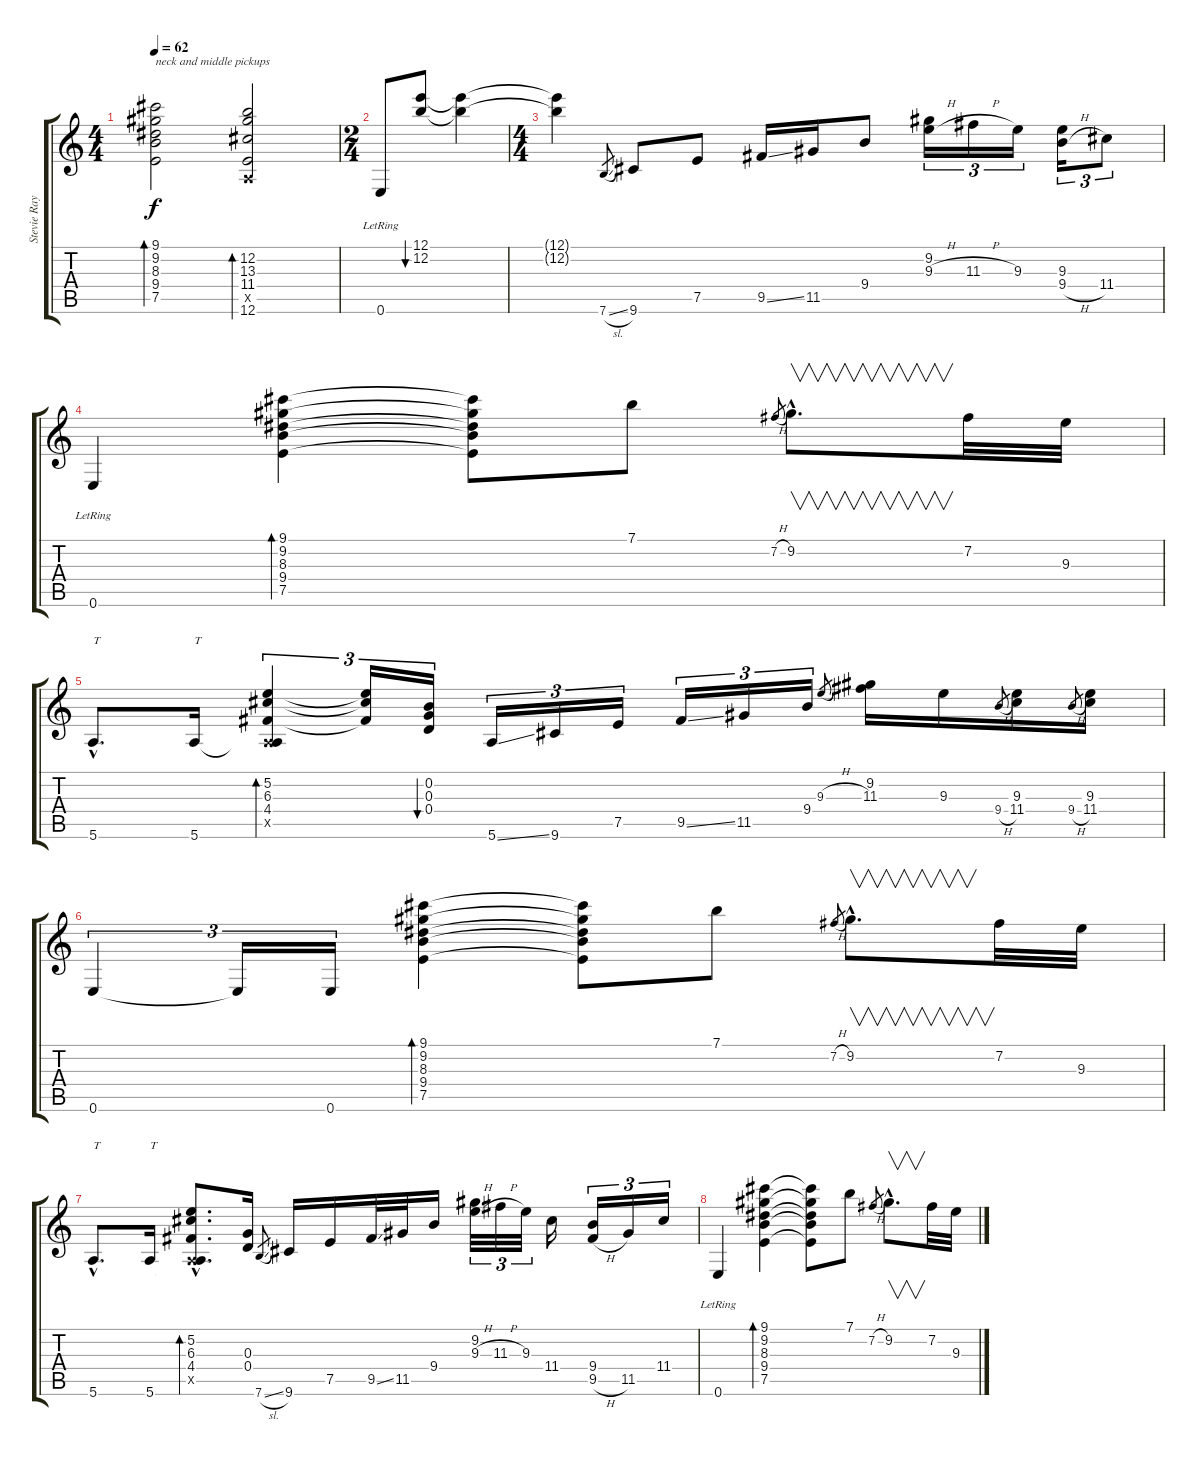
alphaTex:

\track ("Stevie Ray Vaughan" "Stevie Ray") {instrument acousticguitarnylon}
\staff {score tabs}
\tuning (E4 B3 G3 D3 A2 E2) {hide}
\ts (4 4)
\tempo 62
\clef g2
\ks c
(9.1 9.2 8.3 9.4 7.5).2{bd 120 txt "neck and middle pickups" dy f instrument acousticguitarnylon} (12.2 13.3 11.4 0.5{x} 12.6).2{bd 120} |
\ts (2 4)
0.6{lr}.8 (12.1 12.2).8{bu 120} (12.1{t} 12.2{t}).4 |
\ts (4 4)
(12.1{t} 12.2{t}).4 7.6{sl}.8{gr} 9.6.8 7.5.8 9.5{ss}.16 11.5.16 9.4.8 (9.2 9.3{h}).16{tu (3 2)} 11.3{h}.16{tu (3 2)} 9.3.16{tu (3 2)} (9.3 9.4{h}).16{tu (3 2)} 11.4.8{tu (3 2)} |
0.6{lr}.4 (9.1 9.2 8.3 9.4 7.5).4{bd 30} (9.1{t} 9.2{t} 8.3{t} 9.4{t} 7.5{t}).8 7.1.8 7.2{h}.8{gr} 9.2{hac}.8{v d} 7.2.32 9.3.32 |
5.6{hac}.8{d txt "T"} 5.6.16{txt "T"} (5.2 6.3 4.4 0.5{x} 5.6{t}).4{tu (3 2) bd 30} (5.2{t} 6.3{t} 4.4{t}).16{tu (3 2)} (0.2 0.3 0.4).16{tu (3 2) bu 30} 5.6{ss}.16{tu (3 2)} 9.6.16{tu (3 2)} 7.5.16{tu (3 2)} 9.5{ss}.16{tu (3 2)} 11.5.16{tu (3 2)} 9.4.16{tu (3 2)} 9.3{h}.8{gr} (9.2 11.3).16 9.3.16 9.4{h}.8{gr} (9.3 11.4).16 9.4{h}.8{gr} (9.3 11.4).16 |
0.6.4{tu (3 2)} 0.6{t}.16{tu (3 2)} 0.6.16{tu (3 2)} (9.1 9.2 8.3 9.4 7.5).4{bd 30} (9.1{t} 9.2{t} 8.3{t} 9.4{t} 7.5{t}).8 7.1.8 7.2{h}.8{gr} 9.2{hac}.8{v d} 7.2.32 9.3.32 |
5.6{hac}.8{d txt "T"} 5.6.16{txt "T"} (5.2{hac} 6.3{hac} 4.4{hac} 0.5{hac x} 5.6{hac t}).8{d bd 120} (0.3 0.4).16 7.6{sl}.8{gr} 9.6.16 7.5.16 9.5{ss}.32 11.5.32 9.4.16 (9.2 9.3{h}).32{tu (3 2)} 11.3{h}.32{tu (3 2)} 9.3.32{tu (3 2)} 11.4.16 (9.4 9.5{h}).16{tu (3 2)} 11.5.16{tu (3 2)} 11.4.16{tu (3 2)} |
0.6{lr}.4 (9.1 9.2 8.3 9.4 7.5).4{bd 30} (9.1{t} 9.2{t} 8.3{t} 9.4{t} 7.5{t}).8 7.1.8 7.2{h}.8{gr} 9.2{hac}.8{v d} 7.2.32 9.3.32
